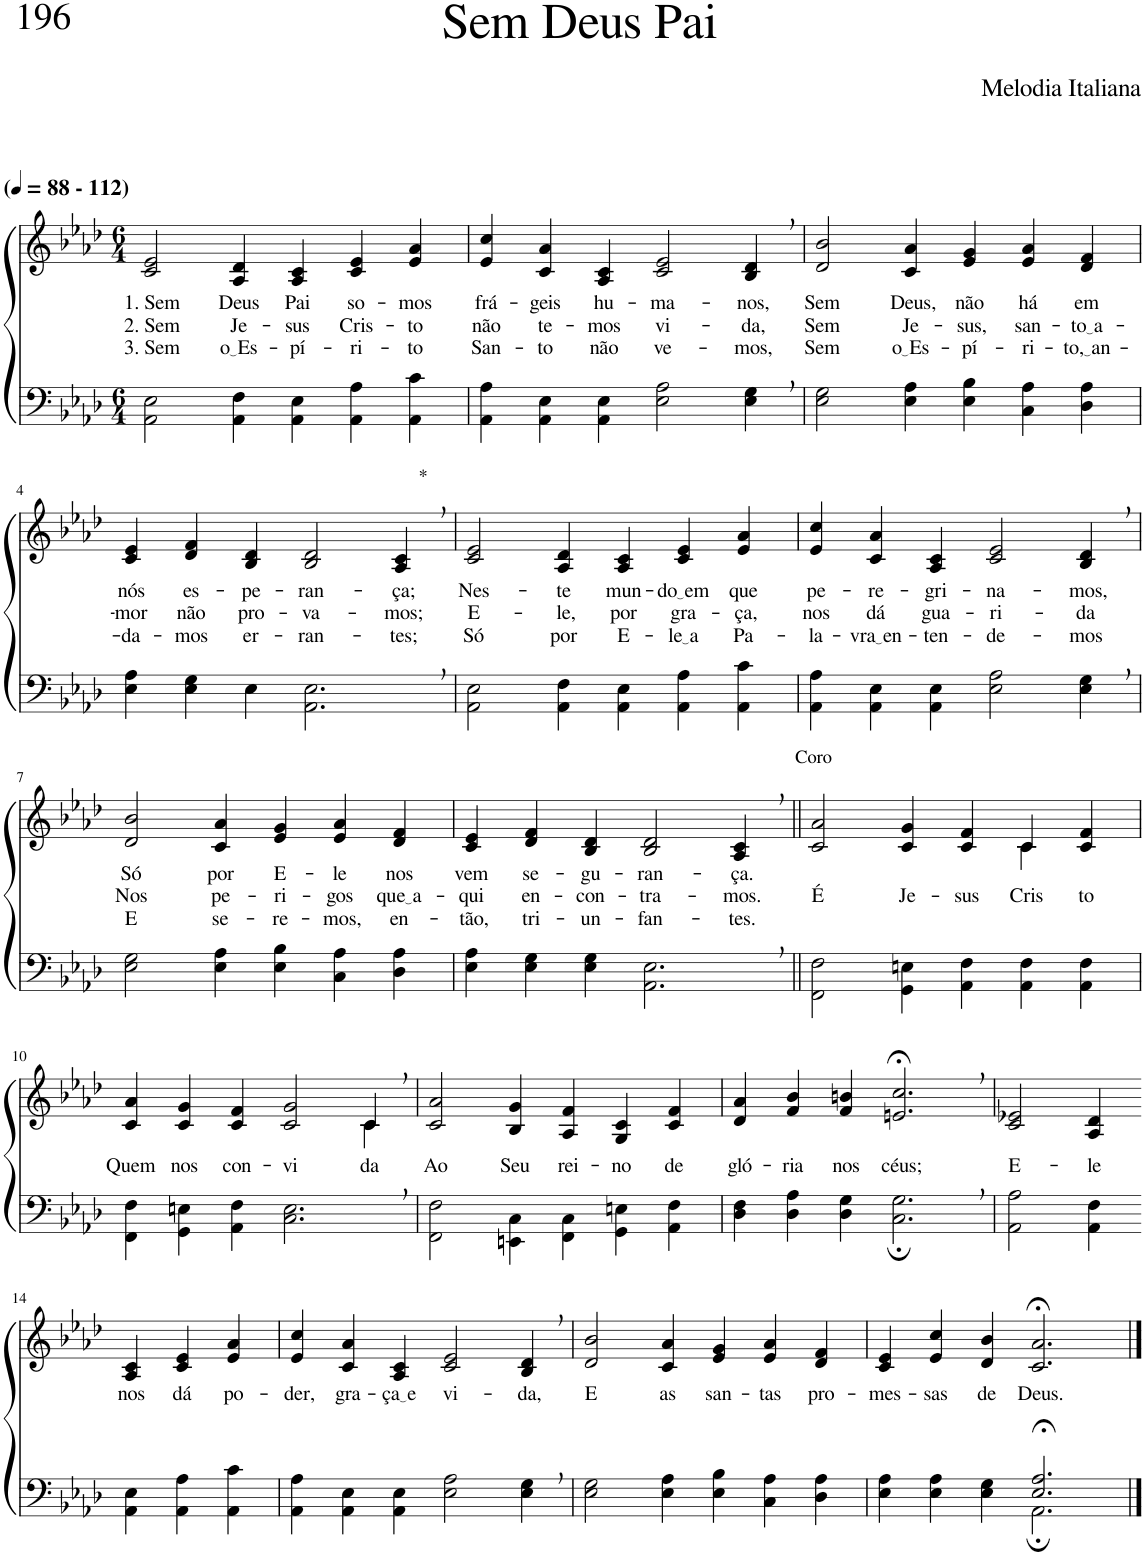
**kern	**kern	**text	**text	**text
*part2	*part1	*part1	*part1	*part1
*staff2	*staff1	*staff1	*staff1	*staff1
*I"Parte III e IV	*I"Parte I e II	*	*	*
*clefF4	*clefG2	*	*	*
*Trd-1c-2	*Trd-1c-2	*	*	*
*k[b-e-a-d-]	*k[b-e-a-d-]	*	*	*
*M6/4	*M6/4	*	*	*
*MM88	*MM88	*	*	*
=1	=1	=1	=1	=1
!	!LO:TX:a:B:t=(	!	!	!
!	!LO:TX:a:B:t=- 112)	!	!	!
!	!	!LO:LY:b	!LO:LY:b	!LO:LY:b
2AA-\ 2E-\	2c/ 2e-/	1. Sem	2. Sem	3. Sem
!	!	!LO:LY:b	!LO:LY:b	!LO:LY:b
4AA-\ 4F\	4A-/ 4d-/	Deus	Je-	o Es
!	!	!LO:LY:b	!LO:LY:b	!LO:LY:b
4AA-\ 4E-\	4A-/ 4c/	Pai	-sus	-pí-
!	!	!LO:LY:b	!LO:LY:b	!LO:LY:b
4AA-\ 4A-\	4c/ 4e-/	so-	Cris-	-ri-
!	!	!LO:LY:b	!LO:LY:b	!LO:LY:b
4AA-\ 4c\	4e-/ 4a-/	-mos	-to	-to
=2	=2	=2	=2	=2
!	!	!LO:LY:b	!LO:LY:b	!LO:LY:b
4AA-\ 4A-\	4e-/ 4cc/	frá-	não	San-
!	!	!LO:LY:b	!LO:LY:b	!LO:LY:b
4AA-\ 4E-\	4c/ 4a-/	-geis	te-	-to
!	!	!LO:LY:b	!LO:LY:b	!LO:LY:b
4AA-\ 4E-\	4A-/ 4c/	hu-	-mos	não
!	!	!LO:LY:b	!LO:LY:b	!LO:LY:b
2E-\ 2A-\	2c/ 2e-/	-ma-	vi-	ve-
!	!	!LO:LY:b	!LO:LY:b	!LO:LY:b
4E-\, 4G\,	4B-/, 4d-/,	-nos,	-da,	-mos,
=3	=3	=3	=3	=3
!	!	!LO:LY:b	!LO:LY:b	!LO:LY:b
2E-\ 2G\	2d-/ 2b-/	Sem	Sem	Sem
!	!	!LO:LY:b	!LO:LY:b	!LO:LY:b
4E-\ 4A-\	4c/ 4a-/	Deus,	Je-	o Es
!	!	!LO:LY:b	!LO:LY:b	!LO:LY:b
4E-\ 4B-\	4e-/ 4g/	não	-sus,	-pí-
!	!	!LO:LY:b	!LO:LY:b	!LO:LY:b
4C\ 4A-\	4e-/ 4a-/	há	san-	-ri-
!	!	!LO:LY:b	!LO:LY:b	!LO:LY:b
4D-\ 4A-\	4d-/ 4f/	em	to a	to, an
!!LO:LB:g=z
=4	=4	=4	=4	=4
!	!	!LO:LY:b	!LO:LY:b	!LO:LY:b
4E-\ 4A-\	4c/ 4e-/	nós	-mor	-da-
!	!	!LO:LY:b	!LO:LY:b	!LO:LY:b
4E-\ 4G\	4d-/ 4f/	es-	não	-mos
!	!	!LO:LY:b	!LO:LY:b	!LO:LY:b
4E-\	4B-/ 4d-/	-pe-	pro-	er-
!	!	!LO:LY:b	!LO:LY:b	!LO:LY:b
2.AA-\, 2.E-\,	2B-/ 2d-/	-ran-	-va-	-ran-
!	!LO:TX:a:t=*	!	!	!
!	!	!LO:LY:b	!LO:LY:b	!LO:LY:b
.	4A-/, 4c/,	-ça;	-mos;	-tes;
=5	=5	=5	=5	=5
!	!	!LO:LY:b	!LO:LY:b	!LO:LY:b
2AA-\ 2E-\	2c/ 2e-/	Nes-	E-	Só
!	!	!LO:LY:b	!LO:LY:b	!LO:LY:b
4AA-\ 4F\	4A-/ 4d-/	-te	-le,	por
!	!	!LO:LY:b	!LO:LY:b	!LO:LY:b
4AA-\ 4E-\	4A-/ 4c/	mun-	por	E-
!	!	!LO:LY:b	!LO:LY:b	!LO:LY:b
4AA-\ 4A-\	4c/ 4e-/	do em	gra-	le a
!	!	!LO:LY:b	!LO:LY:b	!LO:LY:b
4AA-\ 4c\	4e-/ 4a-/	que	-ça,	Pa-
=6	=6	=6	=6	=6
!	!	!LO:LY:b	!LO:LY:b	!LO:LY:b
4AA-\ 4A-\	4e-/ 4cc/	pe-	nos	-la-
!	!	!LO:LY:b	!LO:LY:b	!LO:LY:b
4AA-\ 4E-\	4c/ 4a-/	-re-	dá	vra en
!	!	!LO:LY:b	!LO:LY:b	!LO:LY:b
4AA-\ 4E-\	4A-/ 4c/	-gri-	gua-	-ten-
!	!	!LO:LY:b	!LO:LY:b	!LO:LY:b
2E-\ 2A-\	2c/ 2e-/	-na-	-ri-	-de-
!	!	!LO:LY:b	!LO:LY:b	!LO:LY:b
4E-\, 4G\,	4B-/, 4d-/,	-mos,	-da	-mos
!!LO:LB:g=z
=7	=7	=7	=7	=7
!	!	!LO:LY:b	!LO:LY:b	!LO:LY:b
2E-\ 2G\	2d-/ 2b-/	Só	Nos	E
!	!	!LO:LY:b	!LO:LY:b	!LO:LY:b
4E-\ 4A-\	4c/ 4a-/	por	pe-	se-
!	!	!LO:LY:b	!LO:LY:b	!LO:LY:b
4E-\ 4B-\	4e-/ 4g/	E-	-ri-	-re-
!	!	!LO:LY:b	!LO:LY:b	!LO:LY:b
4C\ 4A-\	4e-/ 4a-/	-le	-gos	-mos,
!	!	!LO:LY:b	!LO:LY:b	!LO:LY:b
4D-\ 4A-\	4d-/ 4f/	nos	que a	en-
=8	=8	=8	=8	=8
!	!	!LO:LY:b	!LO:LY:b	!LO:LY:b
4E-\ 4A-\	4c/ 4e-/	vem	-qui	-tão,
!	!	!LO:LY:b	!LO:LY:b	!LO:LY:b
4E-\ 4G\	4d-/ 4f/	se-	en-	tri-
!	!	!LO:LY:b	!LO:LY:b	!LO:LY:b
4E-\ 4G\	4B-/ 4d-/	-gu-	-con-	-un-
!	!	!LO:LY:b	!LO:LY:b	!LO:LY:b
2.AA-\, 2.E-\,	2B-/ 2d-/	-ran-	-tra-	-fan-
!	!LO:TX:a:t=Coro	!	!	!
!	!	!LO:LY:b	!LO:LY:b	!LO:LY:b
.	4A-/, 4c/,	-ça.	-mos.	-tes.
=9||	=9||	=9||	=9||	=9||
!	!	!	!LO:LY:b	!
*	*^	*	*	*
2FF\ 2F\	2c/ 2a-/	1ryy	.	É	.
!	!	!	!	!LO:LY:b	!
4GG\ 4En\	4c/ 4g/	.	.	Je-	.
!	!	!	!	!LO:LY:b	!
4AA-\ 4F\	4c/ 4f/	.	.	-sus	.
!	!	!	!	!LO:LY:b	!
4AA-\ 4F\	4c/	4c\	.	Cris-	.
!	!	!	!	!LO:LY:b	!
4AA-\ 4F\	4c/ 4f/	4ryy	.	-to	.
!!LO:LB:g=z	!!
=10	=10	=10	=10	=10	=10
!	!	!	!LO:LY:b	!	!
4FF\ 4F\	4c/ 4a-/	4ryy	Quem	.	.
!	!	!	!LO:LY:b	!	!
*	*v	*v	*	*	*
4GG\ 4En\	4c/ 4g/	nos	.	.
!	!	!LO:LY:b	!	!
4AA-\ 4F\	4c/ 4f/	con-	.	.
!	!	!LO:LY:b	!	!
2.C\, 2.E\,	2c/ 2g/	-vi-	.	.
*	*^	*	*	*
!	!	!	!LO:LY:b	!	!
.	4c,/	4c\	-da	.	.
=11	=11	=11	=11	=11	=11
!	!	!	!LO:LY:b	!	!
*	*v	*v	*	*	*
2FF\ 2F\	2c/ 2a-/	Ao	.	.
!	!	!LO:LY:b	!	!
4EEn\ 4C\	4B-/ 4g/	Seu	.	.
!	!	!LO:LY:b	!	!
4FF\ 4C\	4A-/ 4f/	rei-	.	.
!	!	!LO:LY:b	!	!
4GG\ 4En\	4G/ 4c/	-no	.	.
!	!	!LO:LY:b	!	!
4AA-\ 4F\	4c/ 4f/	de	.	.
=12	=12	=12	=12	=12
!	!	!LO:LY:b	!	!
4D-\ 4F\	4d-/ 4a-/	gló-	.	.
!	!	!LO:LY:b	!	!
4D-\ 4A-\	4f/ 4b-/	-ria	.	.
!	!	!LO:LY:b	!	!
4D-\ 4G\	4f/ 4bn/	nos	.	.
!	!	!LO:LY:b	!	!
2.C\;, 2.G\;,	2.en/;<, 2.cc/;<,	céus;	.	.
=13	=13	=13	=13	=13
!	!	!LO:LY:b	!	!
2AA-\ 2A-\	2c/ 2e-X/	E-	.	.
!	!	!LO:LY:b	!	!
4AA-\ 4F\	4A-/ 4d-/	-le	.	.
!!LO:LB:g=z
=14-	=14-	=14-	=14-	=14-
!	!	!LO:LY:b	!	!
4AA-\ 4E-\	4A-/ 4c/	nos	.	.
!	!	!LO:LY:b	!	!
4AA-\ 4A-\	4c/ 4e-/	dá	.	.
!	!	!LO:LY:b	!	!
4AA-\ 4c\	4e-/ 4a-/	po-	.	.
=15	=15	=15	=15	=15
!	!	!LO:LY:b	!	!
4AA-\ 4A-\	4e-/ 4cc/	-der,	.	.
!	!	!LO:LY:b	!	!
4AA-\ 4E-\	4c/ 4a-/	gra-	.	.
!	!	!LO:LY:b	!	!
4AA-\ 4E-\	4A-/ 4c/	ça e	.	.
!	!	!LO:LY:b	!	!
2E-\ 2A-\	2c/ 2e-/	vi-	.	.
!	!	!LO:LY:b	!	!
4E-\, 4G\,	4B-/, 4d-/,	-da,	.	.
=16	=16	=16	=16	=16
!	!	!LO:LY:b	!	!
2E-\ 2G\	2d-/ 2b-/	E	.	.
!	!	!LO:LY:b	!	!
4E-\ 4A-\	4c/ 4a-/	as	.	.
!	!	!LO:LY:b	!	!
4E-\ 4B-\	4e-/ 4g/	san-	.	.
!	!	!LO:LY:b	!	!
4C\ 4A-\	4e-/ 4a-/	-tas	.	.
!	!	!LO:LY:b	!	!
4D-\ 4A-\	4d-/ 4f/	pro-	.	.
=17	=17	=17	=17	=17
*^	*	*	*	*
!	!	!	!LO:LY:b	!	!
2.ryy	4E-\ 4A-\	4c/ 4e-/	-mes-	.	.
!	!	!	!LO:LY:b	!	!
.	4E-\ 4A-\	4e-/ 4cc/	-sas	.	.
!	!	!	!LO:LY:b	!	!
.	4E-\ 4G\	4d-/ 4b-/	de	.	.
!	!	!	!LO:LY:b	!	!
2.E-/;< 2.A-/;<	2.AA-;\	2.c/;< 2.a-/;<	Deus.	.	.
*v	*v	*	*	*	*
==	==	==	==	==
*-	*-	*-	*-	*-
